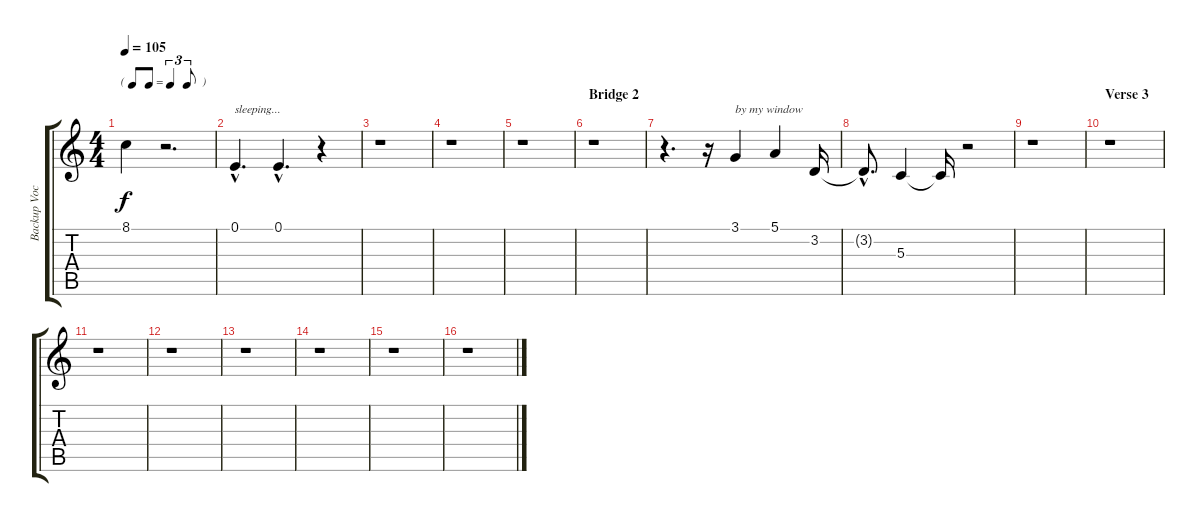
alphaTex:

\track ("Backup Vocals" "Backup Voc") {instrument clarinet}
\staff {score tabs}
\tuning (E4 B3 G3 D3 A2 E2) {hide}
\ts (4 4)
\tf triplet8th
\tempo 105
\clef g2
\ks c
8.1{t}.4{dy f} r.2{d} |
0.1{hac}.4{d txt "sleeping..." instrument clarinet} 0.1{hac}.4{d} r.4 |
r.1 |
r.1 |
r.1 |
\section ("" "Bridge 2")
r.1 |
r.4{d} r.16 3.1.4{txt "by my window"} 5.1.4 3.2.16 |
3.2{hac t}.8{d} 5.3.4 5.3{t}.16 r.2 |
r.1 |
\section ("" "Verse 3")
r.1 |
r.1 |
r.1 |
r.1 |
r.1 |
r.1 |
r.1
